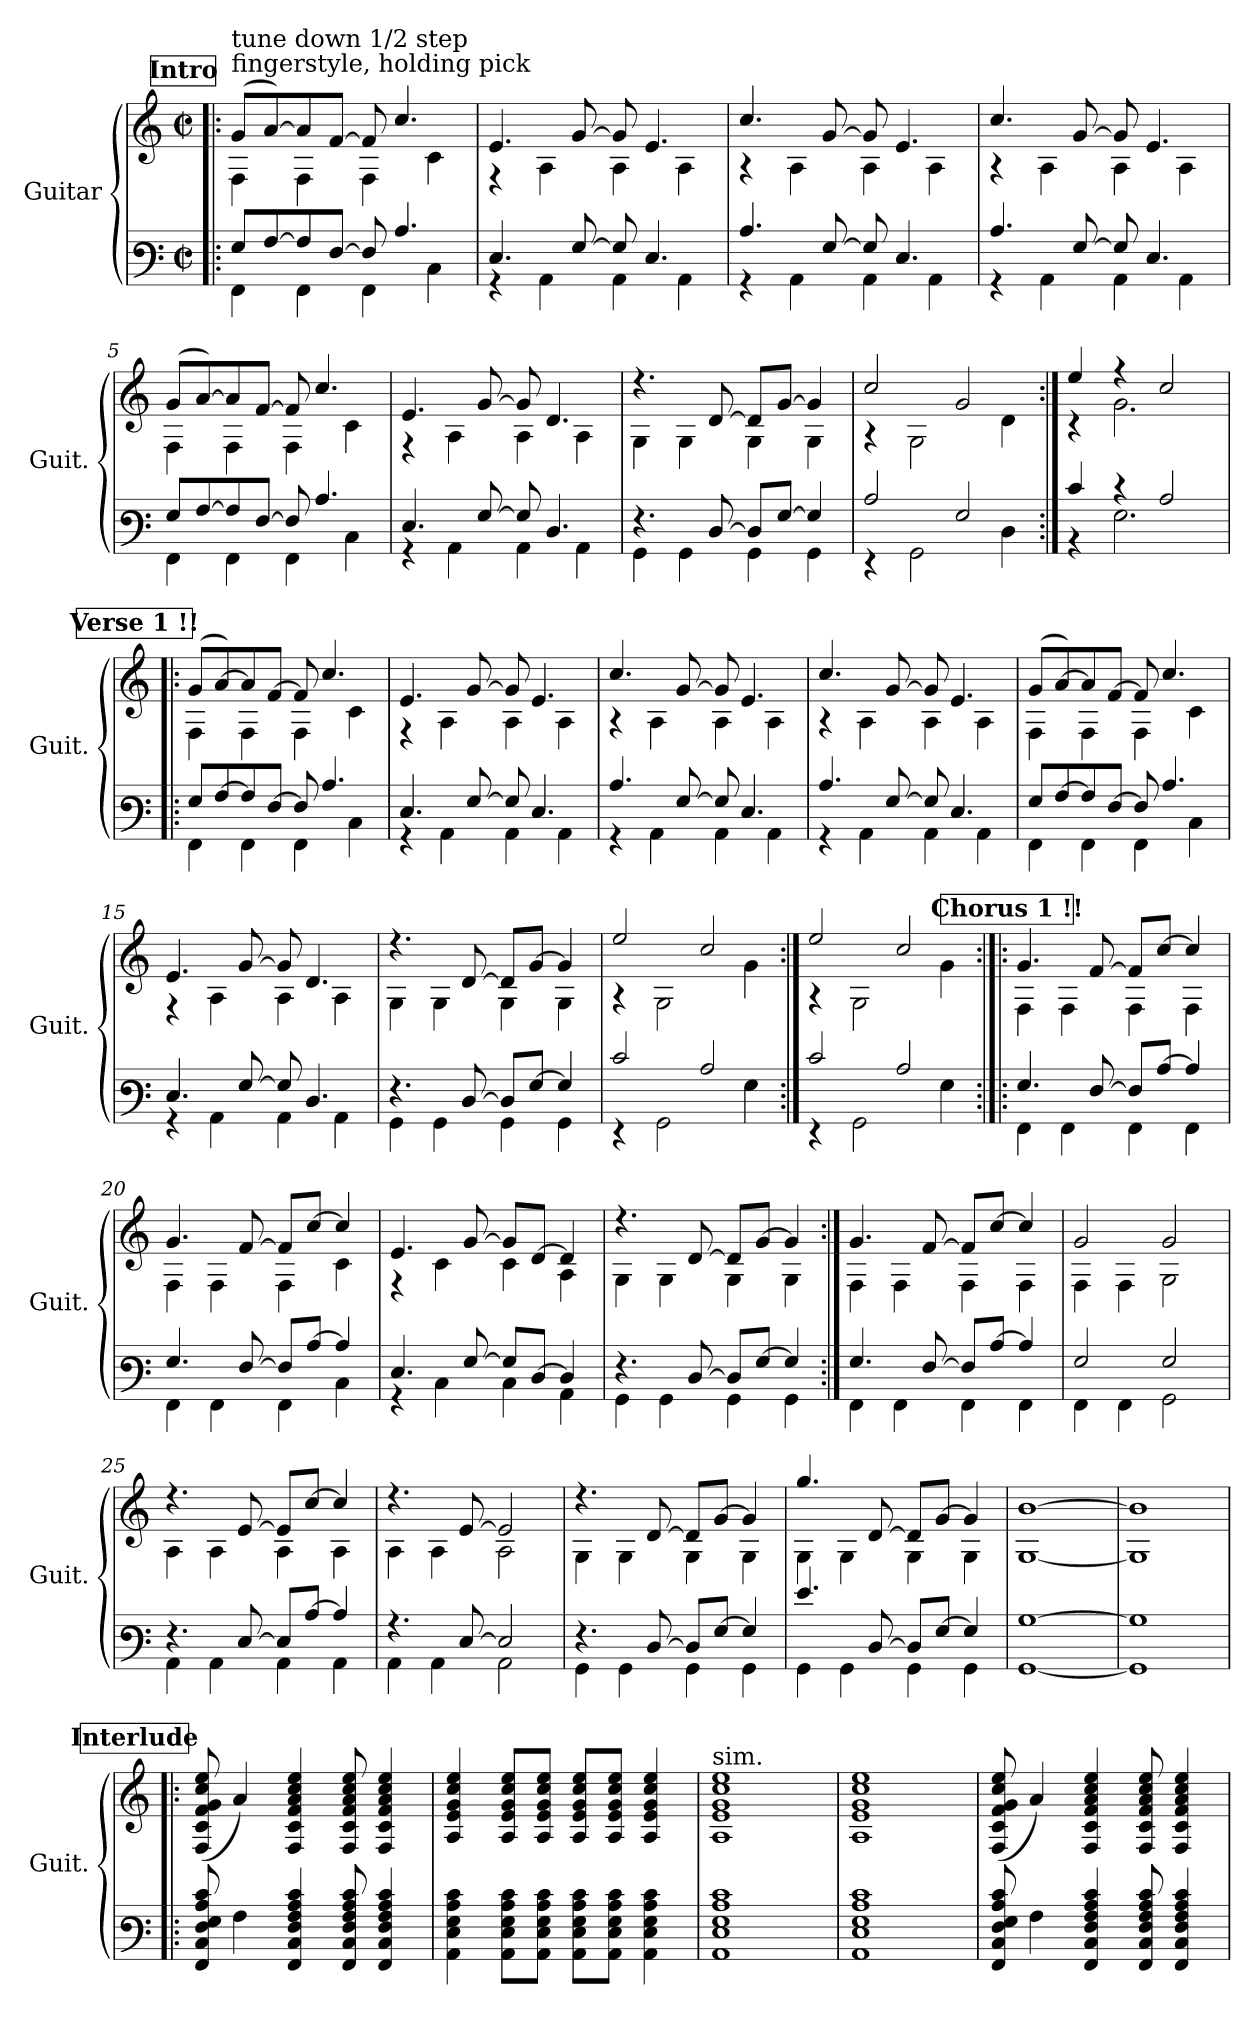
**kern	**kern
*part1	*part1
*staff2	*staff1
*I"Guitar	*
*I'Guit.	*
*stria6	*
*	*clefG2
*ITrd7c12	*ITrd7c12
*k[]	*k[]
*M2/2	*M2/2
*met(c|)	*met(c|)
*MM180	*MM180
!!LO:REH:place=s1:a:B:fs=14:t=Intro
=1!|:	=1!|:
*^	*^
!	!	!LO:TX:a:t=fingerstyle, holding pick	!
!	!	!LO:TX:a:t=tune down 1/2 step	!
8GGL	4FFF	(>8G/L	4FF\
[8AA	.	[8A/)	.
8AA]	4FFF	8A/]	4FF\
[8FFJ	.	[8F/J	.
8FF]	4FFF	8F/]	4FF\
4.C	.	4.c/	.
.	4CC	.	4C\
=2	=2	=2	=2
4.EE	4r	4.E/	4r
.	4AAA	.	4AA\
[8GG	.	[8G/	.
8GG]	4AAA	8G/]	4AA\
4.EE	.	4.E/	.
.	4AAA	.	4AA\
=3	=3	=3	=3
4.C	4r	4.c/	4r
.	4AAA	.	4AA\
[8GG	.	[8G/	.
8GG]	4AAA	8G/]	4AA\
4.EE	.	4.E/	.
.	4AAA	.	4AA\
=4	=4	=4	=4
4.C	4r	4.c/	4r
.	4AAA	.	4AA\
[8GG	.	[8G/	.
8GG]	4AAA	8G/]	4AA\
4.EE	.	4.E/	.
.	4AAA	.	4AA\
=5	=5	=5	=5
8GGL	4FFF	(>8G/L	4FF\
[8AA	.	[8A/)	.
8AA]	4FFF	8A/]	4FF\
[8FFJ	.	[8F/J	.
8FF]	4FFF	8F/]	4FF\
4.C	.	4.c/	.
.	4CC	.	4C\
!!LO:LB:g=z	!!
=6	=6	=6	=6
4.EE	4r	4.E/	4r
.	4AAA	.	4AA\
[8GG	.	[8G/	.
8GG]	4AAA	8G/]	4AA\
4.DD	.	4.D/	.
.	4AAA	.	4AA\
=7	=7	=7	=7
4.r	4GGG	4.r	4GG\
.	4GGG	.	4GG\
[8DD	.	[8D/	.
8DDL]	4GGG	8D/L]	4GG\
[8GGJ	.	[8G/J	.
4GG]	4GGG	4G/]	4GG\
=8	=8	=8	=8
2C	4r	2c/	4r
.	2GGG	.	2GG\
2GG	.	2G/	.
.	4DD	.	4D\
=9:|!	=9:|!	=9:|!	=9:|!
4E	4r	4e/	4r
4r	2.GG	4r	2.G\
2C	.	2c/	.
!!LO:REH:place=s1:a:B:fs=14:t=Verse 1	!!
=10!|:	=10!|:	=10!|:	=10!|:
8GGL	4FFF	(>8G/L	4FF\
[8AA	.	[8A/)	.
8AA]	4FFF	8A/]	4FF\
[8FFJ	.	[8F/J	.
8FF]	4FFF	8F/]	4FF\
4.C	.	4.c/	.
.	4CC	.	4C\
=11	=11	=11	=11
4.EE	4r	4.E/	4r
.	4AAA	.	4AA\
[8GG	.	[8G/	.
8GG]	4AAA	8G/]	4AA\
4.EE	.	4.E/	.
.	4AAA	.	4AA\
!!LO:LB:g=z	!!
=12	=12	=12	=12
4.C	4r	4.c/	4r
.	4AAA	.	4AA\
[8GG	.	[8G/	.
8GG]	4AAA	8G/]	4AA\
4.EE	.	4.E/	.
.	4AAA	.	4AA\
=13	=13	=13	=13
4.C	4r	4.c/	4r
.	4AAA	.	4AA\
[8GG	.	[8G/	.
8GG]	4AAA	8G/]	4AA\
4.EE	.	4.E/	.
.	4AAA	.	4AA\
=14	=14	=14	=14
8GGL	4FFF	(>8G/L	4FF\
[8AA	.	[8A/)	.
8AA]	4FFF	8A/]	4FF\
[8FFJ	.	[8F/J	.
8FF]	4FFF	8F/]	4FF\
4.C	.	4.c/	.
.	4CC	.	4C\
=15	=15	=15	=15
4.EE	4r	4.E/	4r
.	4AAA	.	4AA\
[8GG	.	[8G/	.
8GG]	4AAA	8G/]	4AA\
4.DD	.	4.D/	.
.	4AAA	.	4AA\
=16	=16	=16	=16
4.r	4GGG	4.r	4GG\
.	4GGG	.	4GG\
[8DD	.	[8D/	.
8DDL]	4GGG	8D/L]	4GG\
[8GGJ	.	[8G/J	.
4GG]	4GGG	4G/]	4GG\
=17	=17	=17	=17
2E	4r	2e/	4r
.	2GGG	.	2GG\
2C	.	2c/	.
.	4GG	.	4G\
!!LO:LB:g=z	!!
=18:|!	=18:|!	=18:|!	=18:|!
2E	4r	2e/	4r
.	2GGG	.	2GG\
2C	.	2c/	.
.	4GG	.	4G\
!!LO:REH:place=s1:a:B:fs=14:t=Chorus 1	!!
=19:|!|:	=19:|!|:	=19:|!|:	=19:|!|:
4.GG	4FFF	4.G/	4FF\
.	4FFF	.	4FF\
[8FF	.	[8F/	.
8FFL]	4FFF	8F/L]	4FF\
[8CJ	.	[8c/J	.
4C]	4FFF	4c/]	4FF\
=20	=20	=20	=20
4.GG	4FFF	4.G/	4FF\
.	4FFF	.	4FF\
[8FF	.	[8F/	.
8FFL]	4FFF	8F/L]	4FF\
[8CJ	.	[8c/J	.
4C]	4CC	4c/]	4C\
=21	=21	=21	=21
4.EE	4r	4.E/	4r
.	4CC	.	4C\
[8GG	.	[8G/	.
8GGL]	4CC	8G/L]	4C\
[8DDJ	.	[8D/J	.
4DD]	4AAA	4D/]	4AA\
=22	=22	=22	=22
4.r	4GGG	4.r	4GG\
.	4GGG	.	4GG\
[8DD	.	[8D/	.
8DDL]	4GGG	8D/L]	4GG\
[8GGJ	.	[8G/J	.
4GG]	4GGG	4G/]	4GG\
=23:|!	=23:|!	=23:|!	=23:|!
4.GG	4FFF	4.G/	4FF\
.	4FFF	.	4FF\
[8FF	.	[8F/	.
8FFL]	4FFF	8F/L]	4FF\
[8CJ	.	[8c/J	.
4C]	4FFF	4c/]	4FF\
!!LO:PB:g=z	!!
=24	=24	=24	=24
2GG	4FFF	2G/	4FF\
.	4FFF	.	4FF\
2GG	2GGG	2G/	2GG\
=25	=25	=25	=25
4.r	4AAA	4.r	4AA\
.	4AAA	.	4AA\
[8EE	.	[8E/	.
8EEL]	4AAA	8E/L]	4AA\
[8CJ	.	[8c/J	.
4C]	4AAA	4c/]	4AA\
=26	=26	=26	=26
4.r	4AAA	4.r	4AA\
.	4AAA	.	4AA\
[8EE	.	[8E/	.
2EE]	2AAA	2E/]	2AA\
=27	=27	=27	=27
4.r	4GGG	4.r	4GG\
.	4GGG	.	4GG\
[8DD	.	[8D/	.
8DDL]	4GGG	8D/L]	4GG\
[8GGJ	.	[8G/J	.
4GG]	4GGG	4G/]	4GG\
=28	=28	=28	=28
4.G	4GGG	4.g/	4GG\
.	4GGG	.	4GG\
[8DD	.	[8D/	.
8DDL]	4GGG	8D/L]	4GG\
[8GGJ	.	[8G/J	.
4GG]	4GGG	4G/]	4GG\
=29	=29	=29	=29
[1BB	[1GGG	[1B	[1GG
=30	=30	=30	=30
1BB]	1GGG]	1B]	1GG]
!!LO:LB:g=z
!!LO:REH:place=s1:a:B:fs=14:t=Interlude
=31!|:	=31!|:	=31!|:	=31!|:
!	!	!LO:TX:a:t=w/pick	!
*v	*v	*	*
*	*v	*v
8FFF 8CC 8FF 8GG 8C 8E	(<8FF/ 8C/ 8F/ 8G/ 8c/ 8e/
4AA	4A/)
4FFF 4CC 4FF 4AA 4C 4E	4FF/ 4C/ 4F/ 4A/ 4c/ 4e/
8FFF 8CC 8FF 8AA 8C 8E	8FF/ 8C/ 8F/ 8A/ 8c/ 8e/
4FFF 4CC 4FF 4AA 4C 4E	4FF/ 4C/ 4F/ 4A/ 4c/ 4e/
=32	=32
4AAA 4EE 4GG 4C 4E	4AA/ 4E/ 4G/ 4c/ 4e/
8AAA\ 8EE\ 8GG\ 8C\ 8E\L	8AA/ 8E/ 8G/ 8c/ 8e/L
8AAA\ 8EE\ 8GG\ 8C\ 8E\J	8AA/ 8E/ 8G/ 8c/ 8e/J
8AAA\ 8EE\ 8GG\ 8C\ 8E\L	8AA/ 8E/ 8G/ 8c/ 8e/L
8AAA\ 8EE\ 8GG\ 8C\ 8E\J	8AA/ 8E/ 8G/ 8c/ 8e/J
4AAA 4EE 4GG 4C 4E	4AA/ 4E/ 4G/ 4c/ 4e/
=33	=33
!	!LO:TX:a:t=sim.
1AAA 1EE 1GG 1C 1E	1AA 1E 1G 1c 1e
=34	=34
1AAA 1EE 1GG 1C 1E	1AA 1E 1G 1c 1e
=35	=35
8FFF 8CC 8FF 8GG 8C 8E	(<8FF/ 8C/ 8F/ 8G/ 8c/ 8e/
4AA	4A/)
4FFF 4CC 4FF 4AA 4C 4E	4FF/ 4C/ 4F/ 4A/ 4c/ 4e/
8FFF 8CC 8FF 8AA 8C 8E	8FF/ 8C/ 8F/ 8A/ 8c/ 8e/
4FFF 4CC 4FF 4AA 4C 4E	4FF/ 4C/ 4F/ 4A/ 4c/ 4e/
=	=
*-	*-
